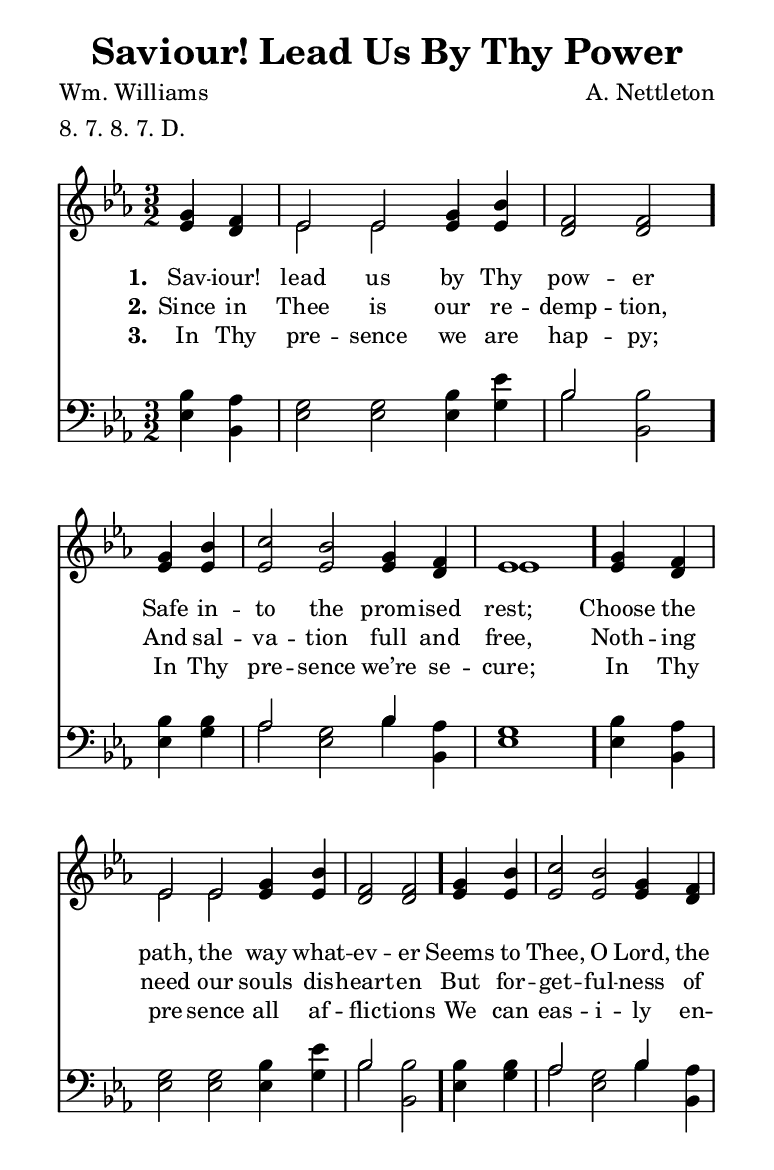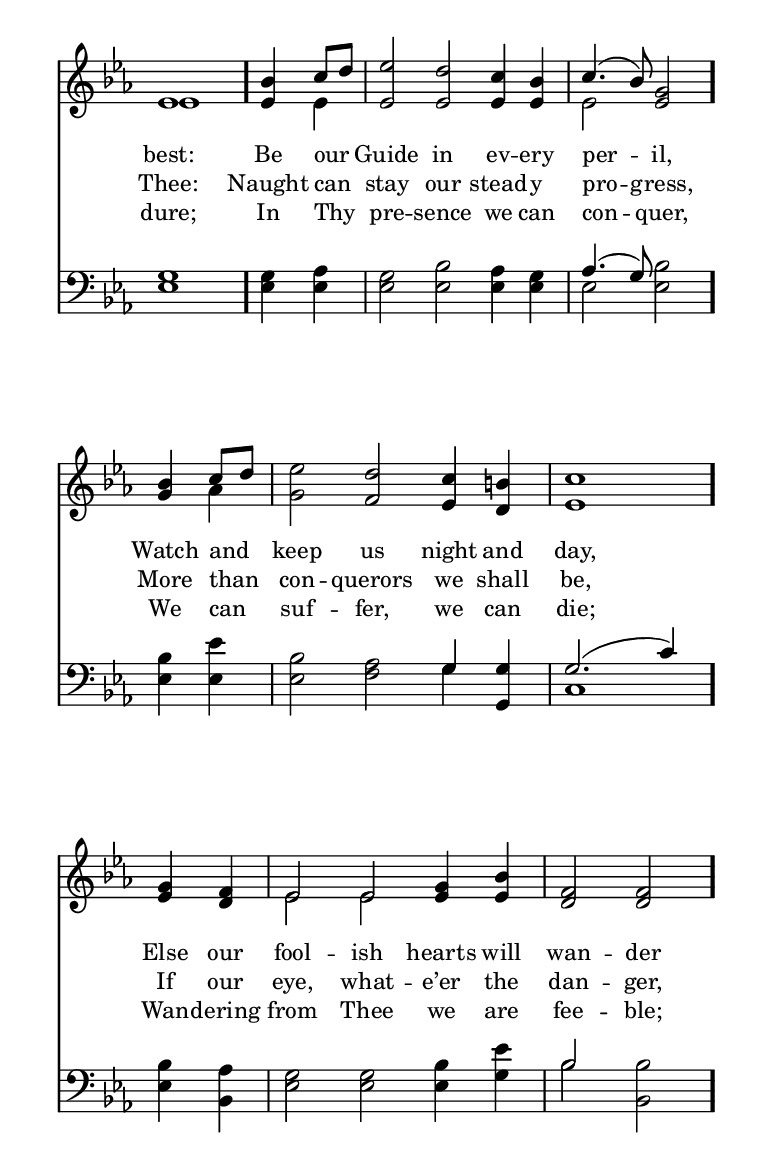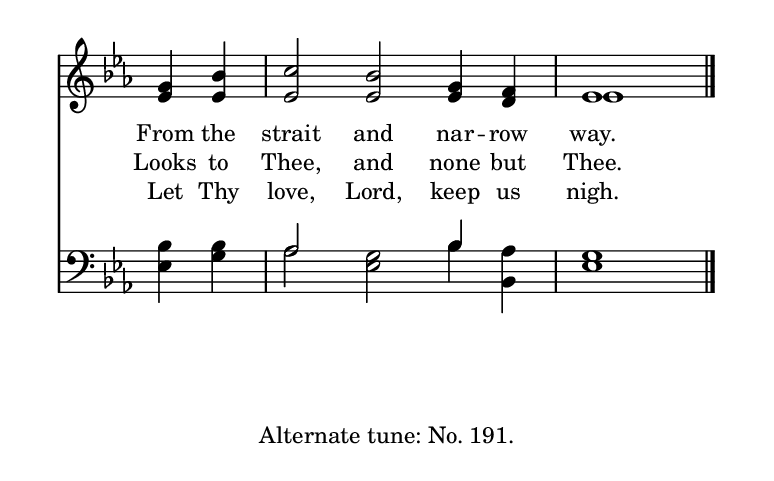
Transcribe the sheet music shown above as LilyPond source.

\include "common/global.ily"
\paper {
  \include "common/paper.ily"
}

\header{
  hymnnumber = "190"
  title = "Saviour! Lead Us By Thy Power"
  tunename = "Nettleton"
  meter = "8. 7. 8. 7. D."
  poet = "Wm. Williams"
  composer = "A. Nettleton"
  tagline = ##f
}

global = {
  \include "common/overrides.ily"
  \override Staff.TimeSignature.style = #'numbered
  \time 3/2
  \override Score.MetronomeMark.transparent = ##t % hide all fermata changes too
  \tempo 2=70
  \key ees \major
  \partial 2
  \autoBeamOff
}

notesSoprano = {
\global
\relative c'' {

  g4 f | ees2 ees g4 bes | f2 f
  g4 bes | c2 bes g4 f | ees1
  g4 f | ees2 ees g4 bes | f2 f
  g4 bes | c2 bes g4 f | ees1
  bes'4 c8[ d] | ees2 d c4 bes | c4.( bes8) g2
  bes4 c8[ d] | ees2 d c4 b | c1
  g4 f | ees2 ees g4 bes | f2 f
  g4 bes | c2 bes g4 f | ees1

  \bar "|."

}
}

notesAlto = {
\global
\relative e' {

  ees4 d | ees2 ees ees4 ees | d2 d
  ees4 ees | ees2 ees ees4 d | ees1
  ees4 d | ees2 ees ees4 ees | d2 d
  ees4 ees | ees2 ees ees4 d | ees1
  ees4 ees | ees2 ees ees4 ees | ees2 ees
  g4 aes | g2 f ees4 d | ees1
  ees4 d | ees2 ees ees4 ees | d2 d
  ees4 ees | ees2 ees ees4 d | ees1

}
}

notesTenor = {
\global
\relative a {

  bes4 aes | g2 g bes4 ees | bes2 bes
  bes4 bes | aes2 g bes4 aes | g1
  bes4 aes | g2 g bes4 ees | bes2 bes
  bes4 bes | aes2 g bes4 aes | g1
  g4 aes | g2 bes aes4 g | aes4.( g8) bes2
  bes4 ees | bes2 aes g4 g | g2.( c4)
  bes4 aes | g2 g bes4 ees | bes2 bes
  bes4 bes | aes2 g bes4 aes | g1

}
}

notesBass = {
\global
\relative f {

  ees4 bes | ees2 ees ees4 g | bes2 bes,
  ees4 g | aes2 ees bes'4 bes, | ees1
  ees4 bes | ees2 ees ees4 g | bes2 bes,
  ees4 g | aes2 ees bes'4 bes, | ees1
  ees4 ees | ees2 ees ees4 ees | ees2 ees
  ees4 ees | ees2 f g4 g, | c1
  ees4 bes | ees2 ees ees4 g | bes2 bes,
  ees4 g | aes2 ees bes'4 bes, | ees1

}
}

wordsA = \lyricmode {
\set stanza = "1."

Sav -- iour! lead us by Thy pow -- er \bar "."
Safe in -- to the prom -- ised rest; \bar "."
Choose the path, the way what -- ev -- er \bar "."
Seems to Thee, O Lord, the best: \bar "."
Be our Guide in ev -- ery per -- il, \bar "."
Watch and keep us night and day, \bar "."
Else our fool -- ish hearts will wan -- der \bar "."
From the strait and nar -- row way. \bar "."

}

wordsB = \lyricmode {
\set stanza = "2."

Since in Thee is our re -- demp -- tion,
And sal -- va -- tion full and free,
Noth -- ing need our souls dis -- heart -- en
But for -- get -- ful -- ness of Thee:
Naught can stay our stead -- y pro -- gress,
More than con -- querors we shall be,
If our eye, what -- e’er the dan -- ger,
Looks to Thee, and none but Thee.

}

wordsC = \lyricmode {
\set stanza = "3."

In Thy pre -- sence we are hap -- py;
In Thy pre -- sence we’re se -- cure;
In Thy pre -- sence all af -- flic -- tions
We can eas -- i -- ly en -- dure;
In Thy pre -- sence we can con -- quer,
We can suf -- fer, we can die;
Wan -- dering from Thee we are fee -- ble;
Let Thy love, Lord, keep us nigh.

}

\score {
  \context ChoirStaff <<
    \context Staff = upper <<
      \set ChoirStaff.systemStartDelimiter = #'SystemStartBar
      \partcombine #'(2 . 9) \notesSoprano \notesAlto
      \context NullVoice = sopranos { \voiceOne << \notesSoprano >> }
      \context NullVoice = altos { \voiceTwo << \notesAlto >> }
      \context Lyrics = one   \lyricsto sopranos \wordsA
      \context Lyrics = two   \lyricsto sopranos \wordsB
      \context Lyrics = three \lyricsto sopranos \wordsC
    >>
    \context Staff = men <<
      \clef bass
      \partcombine #'(2 . 9) \notesTenor \notesBass
      \context NullVoice = tenors { \voiceOne << \notesTenor >> }
      \context NullVoice = basses { \voiceTwo << \notesBass >> }
    >>
  >>
  \layout {
    \include "common/layout.ily"
  }
  \midi{
    \include "common/midi.ily"
  }
}

\noPageBreak \markup { \vspace #2 \fill-line { \raise #2 \line { Alternate tune: No. 191. } } }

\version "2.19.49"  % necessary for upgrading to future LilyPond versions.

% vi:set et ts=2 sw=2 ai nocindent syntax=lilypond:
